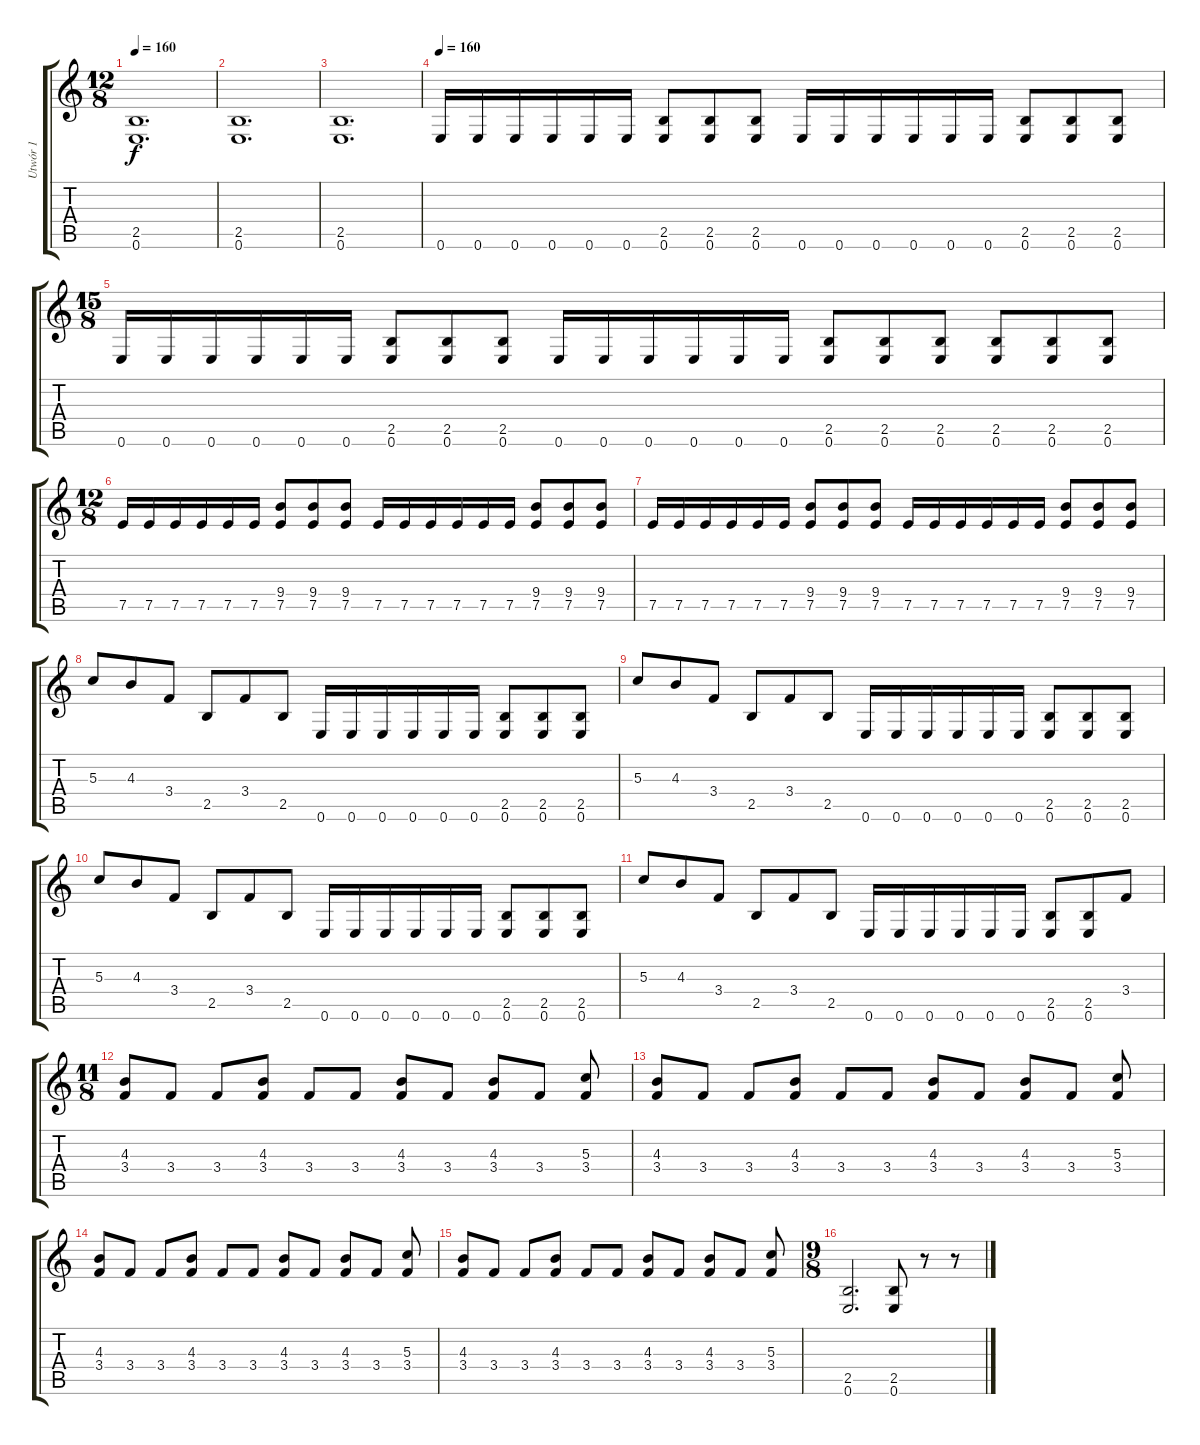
\track ("Utwór 1" "Utwór 1") {instrument distortionguitar}
\staff {score tabs}
\tuning (E4 B3 G3 D3 A2 E2) {hide}
\ts (12 8)
\tempo 160
\clef g2
\ks c
(2.5 0.6).1{d dy f} |
(2.5 0.6).1{d} |
(2.5 0.6).1{d} |
\tempo 160
0.6.16 0.6.16 0.6.16 0.6.16 0.6.16 0.6.16 (2.5 0.6).8 (2.5 0.6).8 (2.5 0.6).8 0.6.16 0.6.16 0.6.16 0.6.16 0.6.16 0.6.16 (2.5 0.6).8 (2.5 0.6).8 (2.5 0.6).8 |
\ts (15 8)
0.6.16 0.6.16 0.6.16 0.6.16 0.6.16 0.6.16 (2.5 0.6).8 (2.5 0.6).8 (2.5 0.6).8 0.6.16 0.6.16 0.6.16 0.6.16 0.6.16 0.6.16 (2.5 0.6).8 (2.5 0.6).8 (2.5 0.6).8 (2.5 0.6).8 (2.5 0.6).8 (2.5 0.6).8 |
\ts (12 8)
7.5.16 7.5.16 7.5.16 7.5.16 7.5.16 7.5.16 (9.4 7.5).8 (9.4 7.5).8 (9.4 7.5).8 7.5.16 7.5.16 7.5.16 7.5.16 7.5.16 7.5.16 (9.4 7.5).8 (9.4 7.5).8 (9.4 7.5).8 |
7.5.16 7.5.16 7.5.16 7.5.16 7.5.16 7.5.16 (9.4 7.5).8 (9.4 7.5).8 (9.4 7.5).8 7.5.16 7.5.16 7.5.16 7.5.16 7.5.16 7.5.16 (9.4 7.5).8 (9.4 7.5).8 (9.4 7.5).8 |
5.3.8 4.3.8 3.4.8 2.5.8 3.4.8 2.5.8 0.6.16 0.6.16 0.6.16 0.6.16 0.6.16 0.6.16 (2.5 0.6).8 (2.5 0.6).8 (2.5 0.6).8 |
5.3.8 4.3.8 3.4.8 2.5.8 3.4.8 2.5.8 0.6.16 0.6.16 0.6.16 0.6.16 0.6.16 0.6.16 (2.5 0.6).8 (2.5 0.6).8 (2.5 0.6).8 |
5.3.8 4.3.8 3.4.8 2.5.8 3.4.8 2.5.8 0.6.16 0.6.16 0.6.16 0.6.16 0.6.16 0.6.16 (2.5 0.6).8 (2.5 0.6).8 (2.5 0.6).8 |
5.3.8 4.3.8 3.4.8 2.5.8 3.4.8 2.5.8 0.6.16 0.6.16 0.6.16 0.6.16 0.6.16 0.6.16 (2.5 0.6).8 (2.5 0.6).8 3.4.8 |
\ts (11 8)
(4.3 3.4).8 3.4.8 3.4.8 (4.3 3.4).8 3.4.8 3.4.8 (4.3 3.4).8 3.4.8 (4.3 3.4).8 3.4.8 (5.3 3.4).8 |
(4.3 3.4).8 3.4.8 3.4.8 (4.3 3.4).8 3.4.8 3.4.8 (4.3 3.4).8 3.4.8 (4.3 3.4).8 3.4.8 (5.3 3.4).8 |
(4.3 3.4).8 3.4.8 3.4.8 (4.3 3.4).8 3.4.8 3.4.8 (4.3 3.4).8 3.4.8 (4.3 3.4).8 3.4.8 (5.3 3.4).8 |
(4.3 3.4).8 3.4.8 3.4.8 (4.3 3.4).8 3.4.8 3.4.8 (4.3 3.4).8 3.4.8 (4.3 3.4).8 3.4.8 (5.3 3.4).8 |
\ts (9 8)
(2.5 0.6).2{d} (2.5 0.6).8 r.8 r.8
